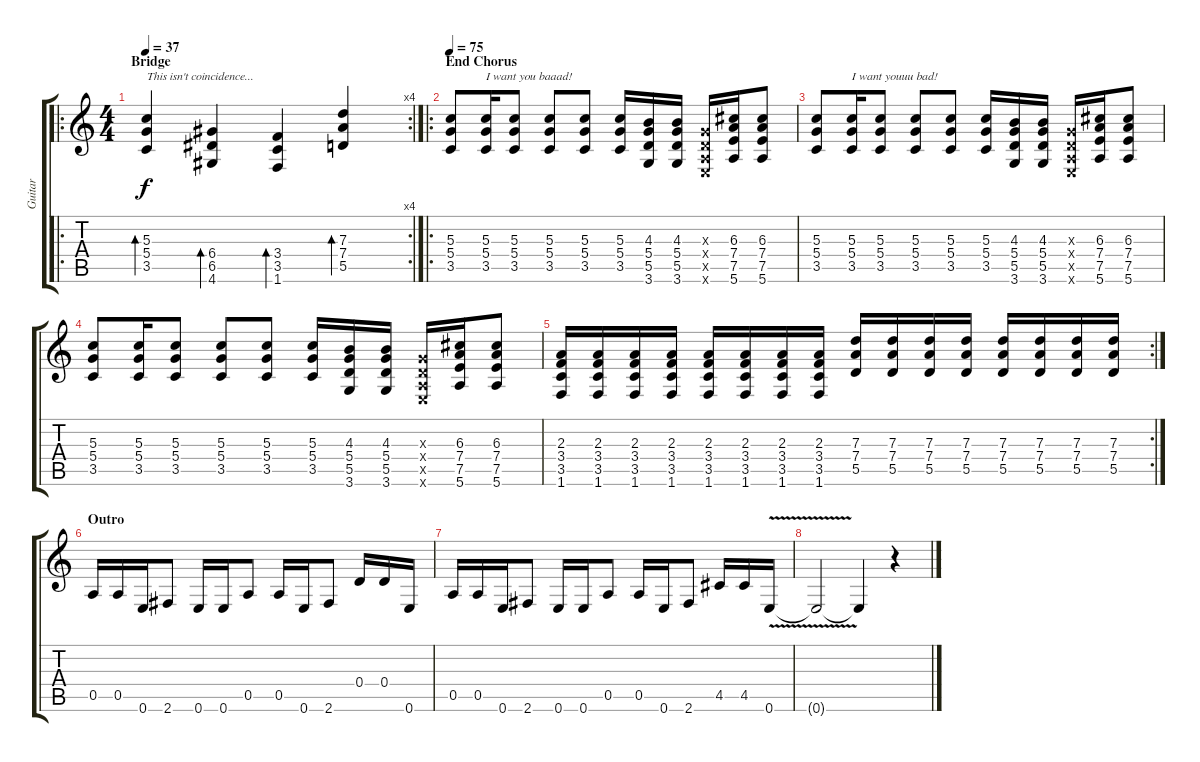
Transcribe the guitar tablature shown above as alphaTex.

\track ("Guitar" "Guitar") {instrument electricguitarjazz}
\staff {score tabs}
\tuning (E4 B3 G3 D3 A2 E2) {hide}
\ro
\rc 4
\ts (4 4)
\section ("" "Bridge")
\tempo 37
\clef g2
\ks c
(5.3 5.4 3.5).4{bd 240 txt "This isn't coincidence..." dy f volume 16 instrument electricguitarjazz} (6.4 6.5 4.6).4{bd 120} (3.4 3.5 1.6).4{bd 120} (7.3 7.4 5.5).4{bd 240} |
\ro
\section ("" "End Chorus")
\tempo 75
(5.3 5.4 3.5).8{instrument overdrivenguitar} (5.3 5.4 3.5).16{txt "I want you baaad!"} (5.3 5.4 3.5).8 (5.3 5.4 3.5).8 (5.3 5.4 3.5).8 (5.3 5.4 3.5).16 (4.3 5.4 5.5 3.6).16 (4.3 5.4 5.5 3.6).16 (0.3{x} 0.4{x} 0.5{x} 0.6{x}).16 (6.3 7.4 7.5 5.6).16 (6.3 7.4 7.5 5.6).8 |
(5.3 5.4 3.5).8 (5.3 5.4 3.5).16{txt "I want youuu bad!"} (5.3 5.4 3.5).8 (5.3 5.4 3.5).8 (5.3 5.4 3.5).8 (5.3 5.4 3.5).16 (4.3 5.4 5.5 3.6).16 (4.3 5.4 5.5 3.6).16 (0.3{x} 0.4{x} 0.5{x} 0.6{x}).16 (6.3 7.4 7.5 5.6).16 (6.3 7.4 7.5 5.6).8 |
(5.3 5.4 3.5).8 (5.3 5.4 3.5).16 (5.3 5.4 3.5).8 (5.3 5.4 3.5).8 (5.3 5.4 3.5).8 (5.3 5.4 3.5).16 (4.3 5.4 5.5 3.6).16 (4.3 5.4 5.5 3.6).16 (0.3{x} 0.4{x} 0.5{x} 0.6{x}).16 (6.3 7.4 7.5 5.6).16 (6.3 7.4 7.5 5.6).8 |
\rc 2
(2.3 3.4 3.5 1.6).16 (2.3 3.4 3.5 1.6).16 (2.3 3.4 3.5 1.6).16 (2.3 3.4 3.5 1.6).16 (2.3 3.4 3.5 1.6).16 (2.3 3.4 3.5 1.6).16 (2.3 3.4 3.5 1.6).16 (2.3 3.4 3.5 1.6).16 (7.3 7.4 5.5).16 (7.3 7.4 5.5).16 (7.3 7.4 5.5).16 (7.3 7.4 5.5).16 (7.3 7.4 5.5).16 (7.3 7.4 5.5).16 (7.3 7.4 5.5).16 (7.3 7.4 5.5).16 |
\section ("" "Outro")
0.5.16 0.5.16 0.6.16 2.6.8 0.6.16 0.6.16 0.5.8 0.5.16 0.6.16 2.6.8 0.4.16 0.4.16 0.6.16 |
0.5.16 0.5.16 0.6.16 2.6.8 0.6.16 0.6.16 0.5.8 0.5.16 0.6.16 2.6.8 4.5.16 4.5.16 0.6{v}.16 |
0.6{t}.2 0.6{t}.4 r.4
